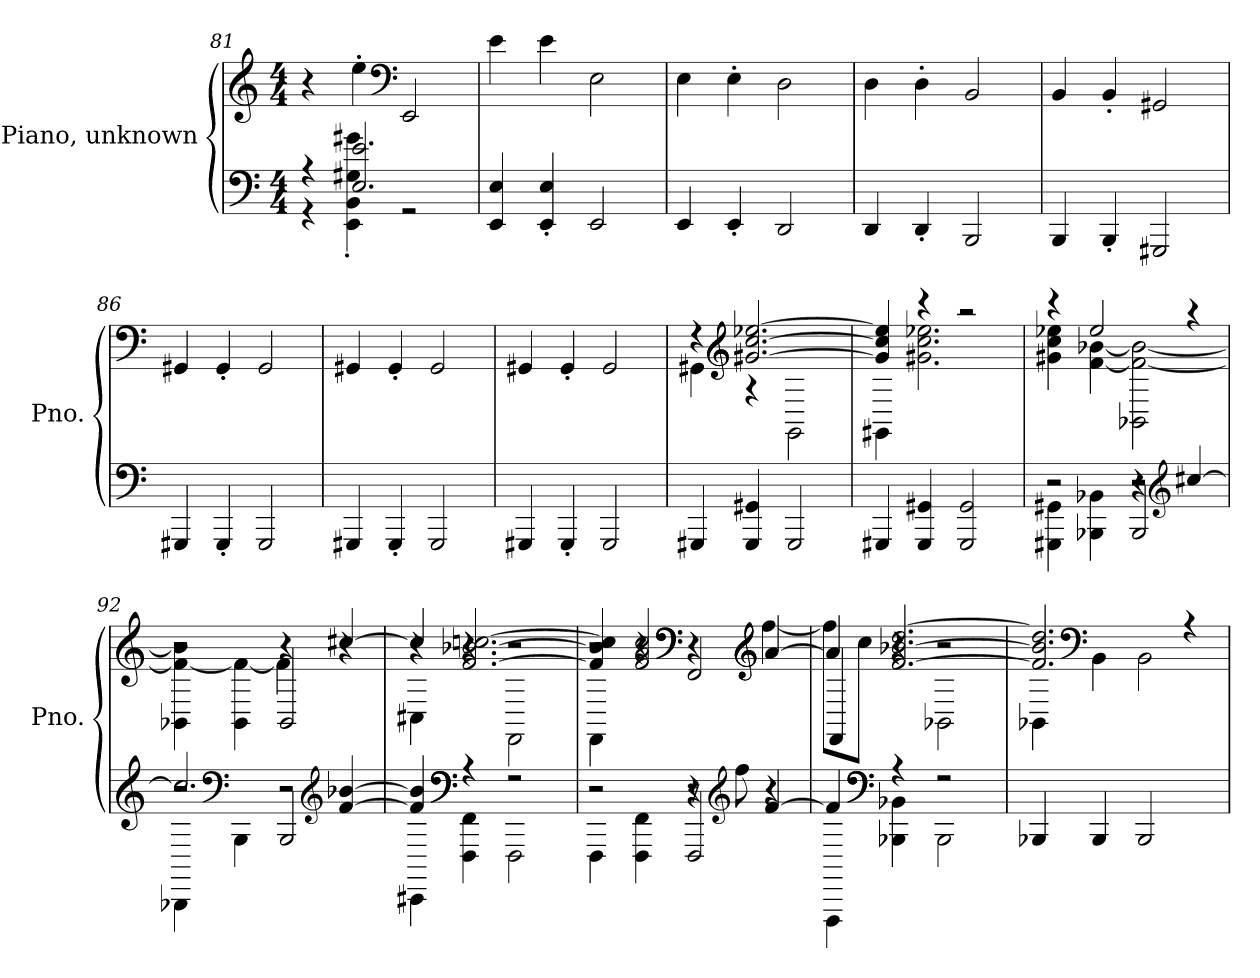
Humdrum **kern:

**kern	**kern
*part1	*part1
*staff2	*staff1
*I"Piano, unknown	*
*I'Pno.	*
*clefF4	*clefG2
*k[]	*k[]
*M4/4	*M4/4
=81	=81
*^	*
4r	4r	4r
2.E/ 2.e/	4EE\' 4BB\' 4G#X\' 4g#X\'	4ee'\
*	*	*clefF4
.	2r	2EE/
*v	*v	*
=82	=82
4EE/ 4E/	4e\
4EE/' 4E/'	4e\
2EE/	2E\
!!LO:LB:g=z
=83	=83
4EE/	4E\
4EE'/	4E'\
2DD/	2D\
=84	=84
4DD/	4D\
4DD'/	4D'\
2BBB/	2BB/
=85	=85
4BBB/	4BB/
4BBB'/	4BB'/
2GGG#X/	2GG#X/
=86	=86
4GGG#X/	4GG#X/
4GGG#'/	4GG#'/
2GGG#/	2GG#/
=87	=87
4GGG#X/	4GG#X/
4GGG#'/	4GG#'/
2GGG#/	2GG#/
=88	=88
4GGG#X/	4GG#X/
4GGG#'/	4GG#'/
2GGG#/	2GG#/
=89	=89
*	*^
4GGG#X/	4r	4GG#X\
*	*clefG2	*
4GGG#/ 4GG#X/	[2.g#X/ [2.cc/ [2.ee-X/	4r
2GGG#/	.	2GG#\
=90	=90	=90
4GGG#X/	4g#/] 4cc/] 4ee-/]	4GG#X\
4GGG#/ 4GG#X/	4r	2.g#X\ 2.cc\ 2.ee-X\
2GGG#/ 2GG#/	2r	.
!!LO:LB:g=z	!!
=91	=91	=91
*^	*	*
*	*^	*	*
2r	4GGG#X\ 4GG#X\	2r	4r	4g#X\ 4cc\ 4ee-X\
.	4BBB-X\ 4BB-X\	.	2ee-/	[4f\ [4b-X\
4r	2r	2BBB-/	.	2BB-X\ 2f\_ 2b-\_
*clefG2	*	*	*	*
[4cc#X/	.	.	4r	.
=92	=92	=92	=92	=92
*	*	*	*	*^
2.cc#/]	4BBB-X\	2r	2r	4BB-X\ 4f\_ 4b-\]	2r
*clefF4	*	*	*	*	*
.	4BBB-\	.	.	4BB-\ 4f\_	.
.	2r	2BBB-/	2BB-/	4f\]	4r
*clefG2	*	*	*	*	*
[4f/ [4b-X/	.	.	.	4r	[4cc#X/
*	*v	*v	*	*	*
=93	=93	=93	=93	=93
4f/] 4b-/]	4CC#X\	4r	4C#X\	4cc#/]
*clefF4	*	*	*	*
4r	4FFF\ 4FF\	[2.f/ [2.b-X/ [2.ccn/	4r	4r
2r	2FFF\	.	2FF\	2r
=94	=94	=94	=94	=94
*	*^	*	*	*
2r	4FFF\	2r	4f/] 4b-/] 4cc/]	4FF\	2r
.	4FFF\ 4FF\	.	2f/ 2a/ 2cc/	4r	.
*	*	*	*clefF4	*	*
4r	8r	2FFF/	.	4r	2FF/
*clefG2	*	*	*	*	*
.	8ff\	.	.	.	.
*	*	*	*clefG2	*	*
[4f/	4r	.	[4a/	[4ff\	.
*	*v	*v	*	*	*
!!LO:PB:g=z	!!	!!
=95	=95	=95	=95	=95
4f/]	4FFF\	4a/]	8ff\L]	4FF/
.	.	.	8cc\J	.
*clefF4	*	*	*	*
4r	4BBB-X\ 4BB-X\	[2.f/ [2.b-X/ [2.dd/	4r	4r
2r	2BBB-\	.	2BB-X\	2r
*v	*v	*	*	*
*	*	*v	*v
=96	=96	=96
4BBB-X/	2.f/] 2.b-/] 2.dd/]	4BB-X\
*	*clefF4	*
4BBB-/	.	4BB-\
2BBB-/	.	2BB-\
.	4r	.
*	*v	*v
=	=
*-	*-
